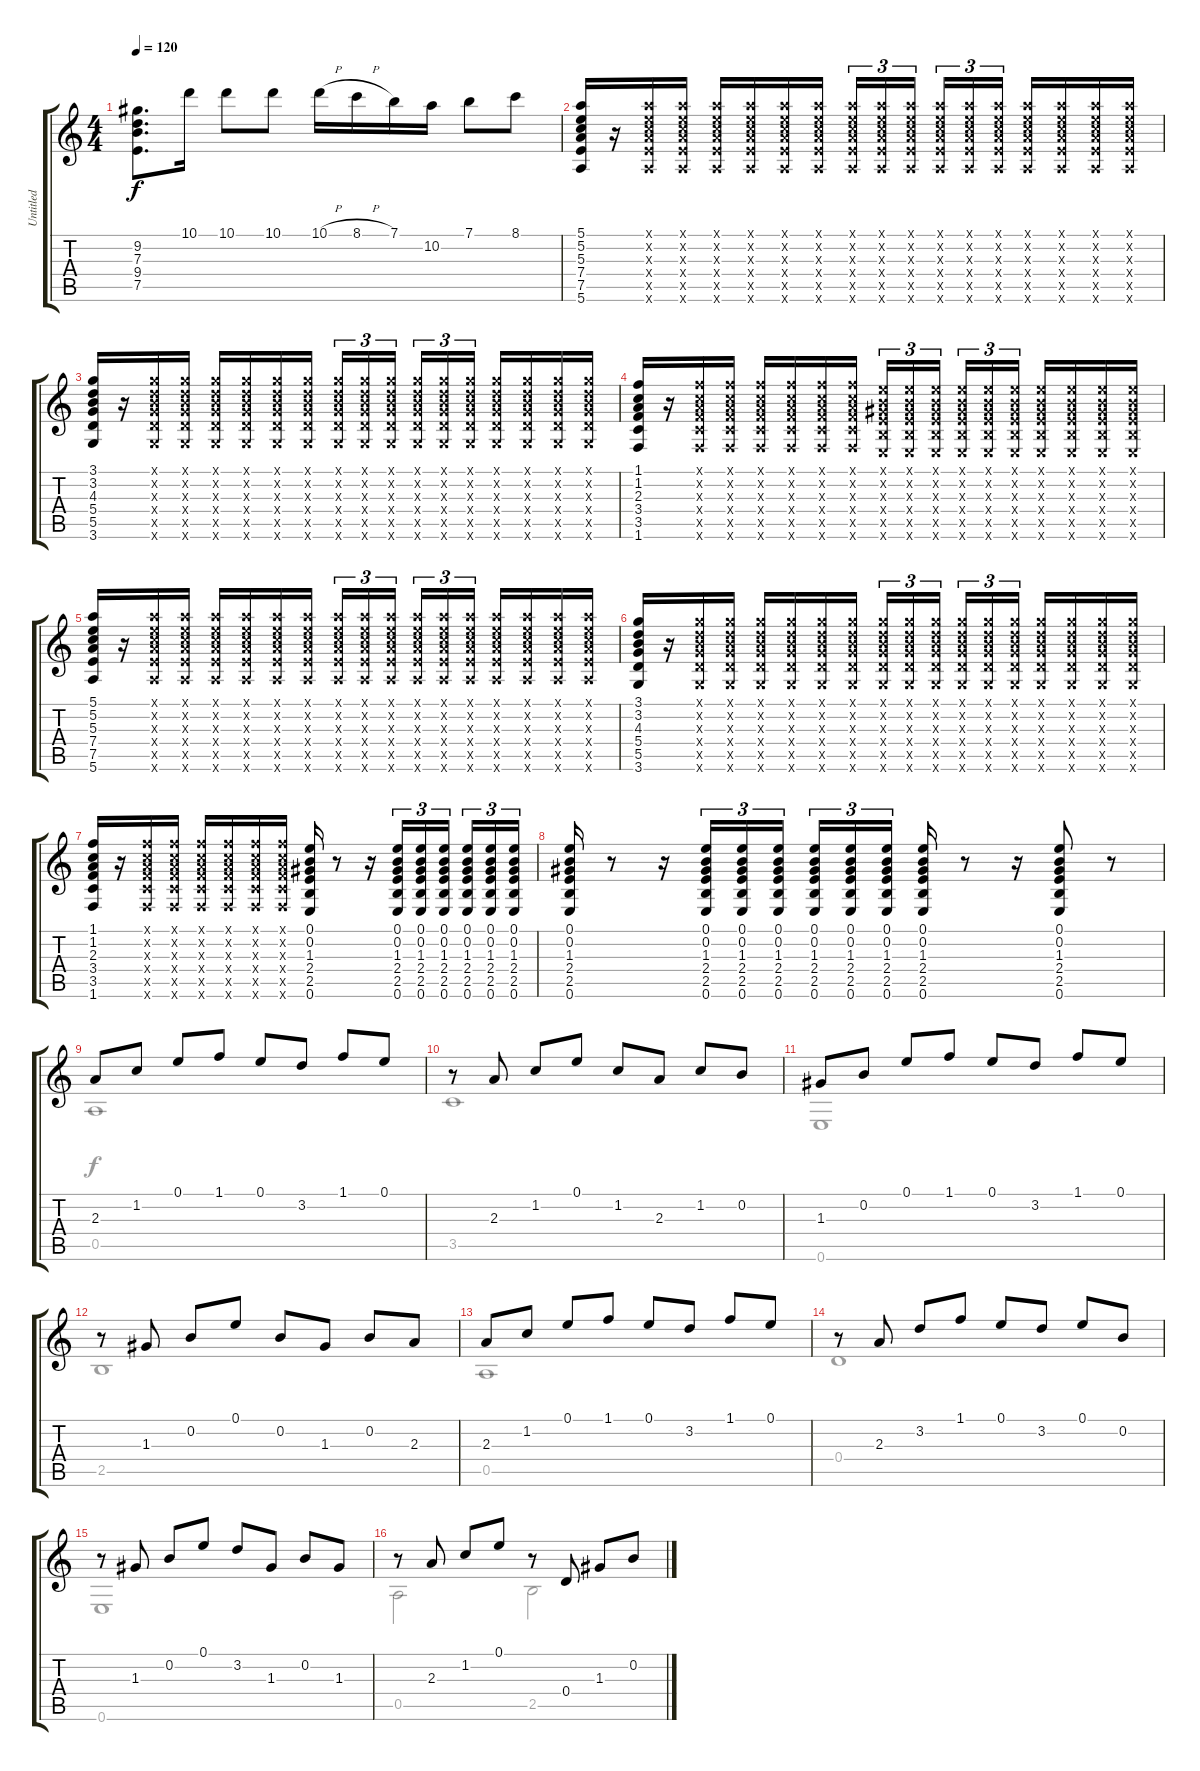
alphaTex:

\track ("Untitled" "Untitled") {instrument acousticguitarnylon}
\staff {score tabs}
\tuning (E4 B3 G3 D3 A2 E2) {hide}
\voice
\ts (4 4)
\tempo 120
\clef g2
\ks c
(9.2 7.3 9.4 7.5).8{d dy f} 10.1.16 10.1.8 10.1.8 10.1{h}.16 8.1{h}.16 7.1.16 10.2.16 7.1.8 8.1.8 |
(5.1 5.2 5.3 7.4 7.5 5.6).16 r.16 (5.1{x} 5.2{x} 5.3{x} 7.4{x} 7.5{x} 5.6{x}).16 (5.1{x} 5.2{x} 5.3{x} 7.4{x} 7.5{x} 5.6{x}).16 (5.1{x} 5.2{x} 5.3{x} 7.4{x} 7.5{x} 5.6{x}).16 (5.1{x} 5.2{x} 5.3{x} 7.4{x} 7.5{x} 5.6{x}).16 (5.1{x} 5.2{x} 5.3{x} 7.4{x} 7.5{x} 5.6{x}).16 (5.1{x} 5.2{x} 5.3{x} 7.4{x} 7.5{x} 5.6{x}).16 (5.1{x} 5.2{x} 5.3{x} 7.4{x} 7.5{x} 5.6{x}).16{tu (3 2)} (5.1{x} 5.2{x} 5.3{x} 7.4{x} 7.5{x} 5.6{x}).16{tu (3 2)} (5.1{x} 5.2{x} 5.3{x} 7.4{x} 7.5{x} 5.6{x}).16{tu (3 2) beam splitsecondary} (5.1{x} 5.2{x} 5.3{x} 7.4{x} 7.5{x} 5.6{x}).16{tu (3 2)} (5.1{x} 5.2{x} 5.3{x} 7.4{x} 7.5{x} 5.6{x}).16{tu (3 2)} (5.1{x} 5.2{x} 5.3{x} 7.4{x} 7.5{x} 5.6{x}).16{tu (3 2)} (5.1{x} 5.2{x} 5.3{x} 7.4{x} 7.5{x} 5.6{x}).16 (5.1{x} 5.2{x} 5.3{x} 7.4{x} 7.5{x} 5.6{x}).16 (5.1{x} 5.2{x} 5.3{x} 7.4{x} 7.5{x} 5.6{x}).16 (5.1{x} 5.2{x} 5.3{x} 7.4{x} 7.5{x} 5.6{x}).16 |
(3.1 3.2 4.3 5.4 5.5 3.6).16 r.16 (3.1{x} 3.2{x} 4.3{x} 5.4{x} 5.5{x} 3.6{x}).16 (3.1{x} 3.2{x} 4.3{x} 5.4{x} 5.5{x} 3.6{x}).16 (3.1{x} 3.2{x} 4.3{x} 5.4{x} 5.5{x} 3.6{x}).16 (3.1{x} 3.2{x} 4.3{x} 5.4{x} 5.5{x} 3.6{x}).16 (3.1{x} 3.2{x} 4.3{x} 5.4{x} 5.5{x} 3.6{x}).16 (3.1{x} 3.2{x} 4.3{x} 5.4{x} 5.5{x} 3.6{x}).16 (3.1{x} 3.2{x} 4.3{x} 5.4{x} 5.5{x} 3.6{x}).16{tu (3 2)} (3.1{x} 3.2{x} 4.3{x} 5.4{x} 5.5{x} 3.6{x}).16{tu (3 2)} (3.1{x} 3.2{x} 4.3{x} 5.4{x} 5.5{x} 3.6{x}).16{tu (3 2) beam splitsecondary} (3.1{x} 3.2{x} 4.3{x} 5.4{x} 5.5{x} 3.6{x}).16{tu (3 2)} (3.1{x} 3.2{x} 4.3{x} 5.4{x} 5.5{x} 3.6{x}).16{tu (3 2)} (3.1{x} 3.2{x} 4.3{x} 5.4{x} 5.5{x} 3.6{x}).16{tu (3 2)} (3.1{x} 3.2{x} 4.3{x} 5.4{x} 5.5{x} 3.6{x}).16 (3.1{x} 3.2{x} 4.3{x} 5.4{x} 5.5{x} 3.6{x}).16 (3.1{x} 3.2{x} 4.3{x} 5.4{x} 5.5{x} 3.6{x}).16 (3.1{x} 3.2{x} 4.3{x} 5.4{x} 5.5{x} 3.6{x}).16 |
(1.1 1.2 2.3 3.4 3.5 1.6).16 r.16 (1.1{x} 1.2{x} 2.3{x} 3.4{x} 3.5{x} 1.6{x}).16 (1.1{x} 1.2{x} 2.3{x} 3.4{x} 3.5{x} 1.6{x}).16 (1.1{x} 1.2{x} 2.3{x} 3.4{x} 3.5{x} 1.6{x}).16 (1.1{x} 1.2{x} 2.3{x} 3.4{x} 3.5{x} 1.6{x}).16 (1.1{x} 1.2{x} 2.3{x} 3.4{x} 3.5{x} 1.6{x}).16 (1.1{x} 1.2{x} 2.3{x} 3.4{x} 3.5{x} 1.6{x}).16 (0.1{x} 0.2{x} 1.3{x} 2.4{x} 2.5{x} 0.6{x}).16{tu (3 2)} (0.1{x} 0.2{x} 1.3{x} 2.4{x} 2.5{x} 0.6{x}).16{tu (3 2)} (0.1{x} 0.2{x} 1.3{x} 2.4{x} 2.5{x} 0.6{x}).16{tu (3 2) beam splitsecondary} (0.1{x} 0.2{x} 1.3{x} 2.4{x} 2.5{x} 0.6{x}).16{tu (3 2)} (0.1{x} 0.2{x} 1.3{x} 2.4{x} 2.5{x} 0.6{x}).16{tu (3 2)} (0.1{x} 0.2{x} 1.3{x} 2.4{x} 2.5{x} 0.6{x}).16{tu (3 2)} (0.1{x} 0.2{x} 1.3{x} 2.4{x} 2.5{x} 0.6{x}).16 (0.1{x} 0.2{x} 1.3{x} 2.4{x} 2.5{x} 0.6{x}).16 (0.1{x} 0.2{x} 1.3{x} 2.4{x} 2.5{x} 0.6{x}).16 (0.1{x} 0.2{x} 1.3{x} 2.4{x} 2.5{x} 0.6{x}).16 |
(5.1 5.2 5.3 7.4 7.5 5.6).16 r.16 (5.1{x} 5.2{x} 5.3{x} 7.4{x} 7.5{x} 5.6{x}).16 (5.1{x} 5.2{x} 5.3{x} 7.4{x} 7.5{x} 5.6{x}).16 (5.1{x} 5.2{x} 5.3{x} 7.4{x} 7.5{x} 5.6{x}).16 (5.1{x} 5.2{x} 5.3{x} 7.4{x} 7.5{x} 5.6{x}).16 (5.1{x} 5.2{x} 5.3{x} 7.4{x} 7.5{x} 5.6{x}).16 (5.1{x} 5.2{x} 5.3{x} 7.4{x} 7.5{x} 5.6{x}).16 (5.1{x} 5.2{x} 5.3{x} 7.4{x} 7.5{x} 5.6{x}).16{tu (3 2)} (5.1{x} 5.2{x} 5.3{x} 7.4{x} 7.5{x} 5.6{x}).16{tu (3 2)} (5.1{x} 5.2{x} 5.3{x} 7.4{x} 7.5{x} 5.6{x}).16{tu (3 2) beam splitsecondary} (5.1{x} 5.2{x} 5.3{x} 7.4{x} 7.5{x} 5.6{x}).16{tu (3 2)} (5.1{x} 5.2{x} 5.3{x} 7.4{x} 7.5{x} 5.6{x}).16{tu (3 2)} (5.1{x} 5.2{x} 5.3{x} 7.4{x} 7.5{x} 5.6{x}).16{tu (3 2)} (5.1{x} 5.2{x} 5.3{x} 7.4{x} 7.5{x} 5.6{x}).16 (5.1{x} 5.2{x} 5.3{x} 7.4{x} 7.5{x} 5.6{x}).16 (5.1{x} 5.2{x} 5.3{x} 7.4{x} 7.5{x} 5.6{x}).16 (5.1{x} 5.2{x} 5.3{x} 7.4{x} 7.5{x} 5.6{x}).16 |
(3.1 3.2 4.3 5.4 5.5 3.6).16 r.16 (3.1{x} 3.2{x} 4.3{x} 5.4{x} 5.5{x} 3.6{x}).16 (3.1{x} 3.2{x} 4.3{x} 5.4{x} 5.5{x} 3.6{x}).16 (3.1{x} 3.2{x} 4.3{x} 5.4{x} 5.5{x} 3.6{x}).16 (3.1{x} 3.2{x} 4.3{x} 5.4{x} 5.5{x} 3.6{x}).16 (3.1{x} 3.2{x} 4.3{x} 5.4{x} 5.5{x} 3.6{x}).16 (3.1{x} 3.2{x} 4.3{x} 5.4{x} 5.5{x} 3.6{x}).16 (3.1{x} 3.2{x} 4.3{x} 5.4{x} 5.5{x} 3.6{x}).16{tu (3 2)} (3.1{x} 3.2{x} 4.3{x} 5.4{x} 5.5{x} 3.6{x}).16{tu (3 2)} (3.1{x} 3.2{x} 4.3{x} 5.4{x} 5.5{x} 3.6{x}).16{tu (3 2) beam splitsecondary} (3.1{x} 3.2{x} 4.3{x} 5.4{x} 5.5{x} 3.6{x}).16{tu (3 2)} (3.1{x} 3.2{x} 4.3{x} 5.4{x} 5.5{x} 3.6{x}).16{tu (3 2)} (3.1{x} 3.2{x} 4.3{x} 5.4{x} 5.5{x} 3.6{x}).16{tu (3 2)} (3.1{x} 3.2{x} 4.3{x} 5.4{x} 5.5{x} 3.6{x}).16 (3.1{x} 3.2{x} 4.3{x} 5.4{x} 5.5{x} 3.6{x}).16 (3.1{x} 3.2{x} 4.3{x} 5.4{x} 5.5{x} 3.6{x}).16 (3.1{x} 3.2{x} 4.3{x} 5.4{x} 5.5{x} 3.6{x}).16 |
(1.1 1.2 2.3 3.4 3.5 1.6).16 r.16 (1.1{x} 1.2{x} 2.3{x} 3.4{x} 3.5{x} 1.6{x}).16 (1.1{x} 1.2{x} 2.3{x} 3.4{x} 3.5{x} 1.6{x}).16 (1.1{x} 1.2{x} 2.3{x} 3.4{x} 3.5{x} 1.6{x}).16 (1.1{x} 1.2{x} 2.3{x} 3.4{x} 3.5{x} 1.6{x}).16 (1.1{x} 1.2{x} 2.3{x} 3.4{x} 3.5{x} 1.6{x}).16 (1.1{x} 1.2{x} 2.3{x} 3.4{x} 3.5{x} 1.6{x}).16 (0.1 0.2 1.3 2.4 2.5 0.6).16 r.8 r.16 (0.1 0.2 1.3 2.4 2.5 0.6).16{tu (3 2)} (0.1 0.2 1.3 2.4 2.5 0.6).16{tu (3 2)} (0.1 0.2 1.3 2.4 2.5 0.6).16{tu (3 2) beam splitsecondary} (0.1 0.2 1.3 2.4 2.5 0.6).16{tu (3 2)} (0.1 0.2 1.3 2.4 2.5 0.6).16{tu (3 2)} (0.1 0.2 1.3 2.4 2.5 0.6).16{tu (3 2)} |
(0.1 0.2 1.3 2.4 2.5 0.6).16 r.8 r.16 (0.1 0.2 1.3 2.4 2.5 0.6).16{tu (3 2)} (0.1 0.2 1.3 2.4 2.5 0.6).16{tu (3 2)} (0.1 0.2 1.3 2.4 2.5 0.6).16{tu (3 2) beam splitsecondary} (0.1 0.2 1.3 2.4 2.5 0.6).16{tu (3 2)} (0.1 0.2 1.3 2.4 2.5 0.6).16{tu (3 2)} (0.1 0.2 1.3 2.4 2.5 0.6).16{tu (3 2)} (0.1 0.2 1.3 2.4 2.5 0.6).16 r.8 r.16 (0.1 0.2 1.3 2.4 2.5 0.6).8 r.8 |
2.3.8 1.2.8 0.1.8 1.1.8 0.1.8 3.2.8 1.1.8 0.1.8 |
r.8 2.3.8 1.2.8 0.1.8 1.2.8 2.3.8 1.2.8 0.2.8 |
1.3.8 0.2.8 0.1.8 1.1.8 0.1.8 3.2.8 1.1.8 0.1.8 |
r.8 1.3.8 0.2.8 0.1.8 0.2.8 1.3.8 0.2.8 2.3.8 |
2.3.8 1.2.8 0.1.8 1.1.8 0.1.8 3.2.8 1.1.8 0.1.8 |
r.8 2.3.8 3.2.8 1.1.8 0.1.8 3.2.8 0.1.8 0.2.8 |
r.8 1.3.8 0.2.8 0.1.8 3.2.8 1.3.8 0.2.8 1.3.8 |
r.8 2.3.8 1.2.8 0.1.8 r.8 0.4.8 1.3.8 0.2.8
\voice
\clef g2
\ottava regular
\simile none
\ks c
|
|
|
|
|
|
|
|
0.5.1 |
3.5.1 |
0.6.1 |
2.5.1 |
0.5.1 |
0.4.1 |
0.6.1 |
0.5.2 2.5.2
